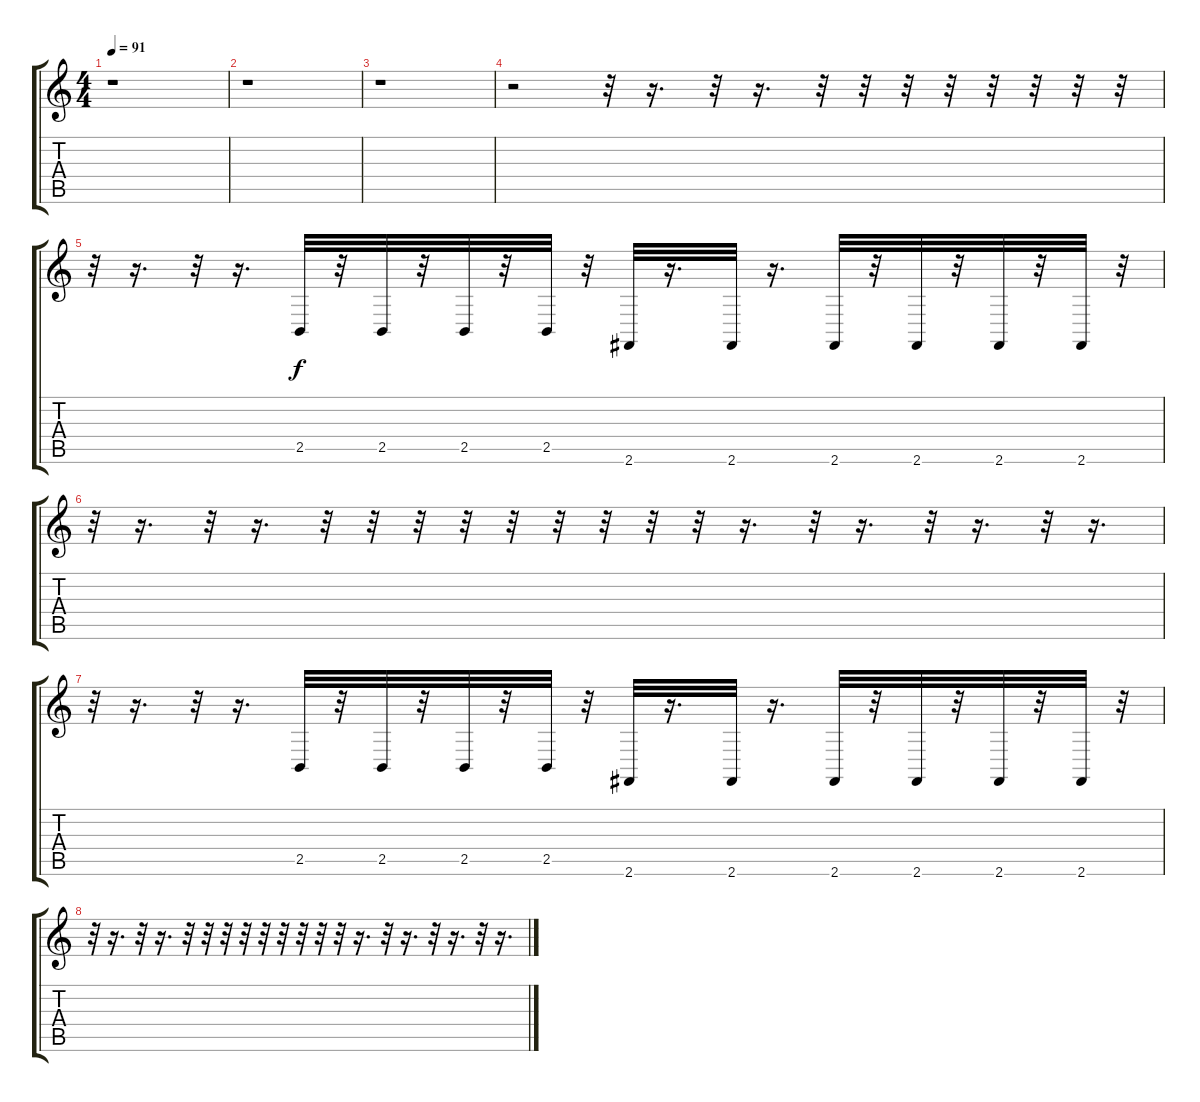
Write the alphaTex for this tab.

\track "" {instrument lead8bassandlead}
\staff {score tabs}
\tuning (E4 B3 G3 D3 A2 E2) {hide}
\ts (4 4)
\tempo 91
\clef g2
\ks c
r.1{dy f} |
r.1 |
r.1 |
r.2 r.32 r.16{d} r.32 r.16{d} r.32 r.32 r.32 r.32 r.32 r.32 r.32 r.32 |
r.32 r.16{d} r.32 r.16{d} 2.5.32 r.32 2.5.32 r.32 2.5.32 r.32 2.5.32 r.32 2.6.32 r.16{d} 2.6.32 r.16{d} 2.6.32 r.32 2.6.32 r.32 2.6.32 r.32 2.6.32 r.32 |
r.32 r.16{d} r.32 r.16{d} r.32 r.32 r.32 r.32 r.32 r.32 r.32 r.32 r.32 r.16{d} r.32 r.16{d} r.32 r.16{d} r.32 r.16{d} |
r.32 r.16{d} r.32 r.16{d} 2.5.32 r.32 2.5.32 r.32 2.5.32 r.32 2.5.32 r.32 2.6.32 r.16{d} 2.6.32 r.16{d} 2.6.32 r.32 2.6.32 r.32 2.6.32 r.32 2.6.32 r.32 |
r.32 r.16{d} r.32 r.16{d} r.32 r.32 r.32 r.32 r.32 r.32 r.32 r.32 r.32 r.16{d} r.32 r.16{d} r.32 r.16{d} r.32 r.16{d}
